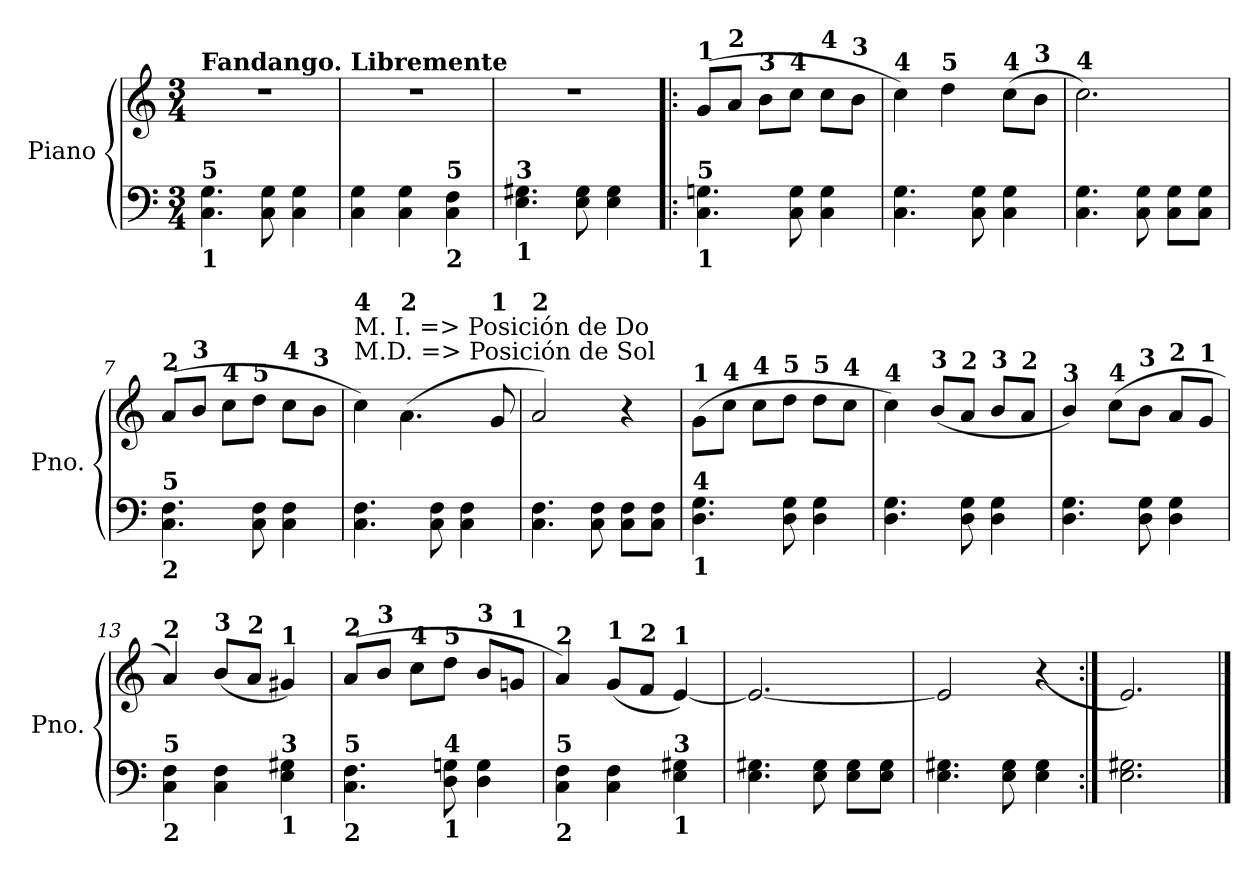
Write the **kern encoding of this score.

**kern	**kern
*part1	*part1
*staff2	*staff1
*I"Piano	*
*I'Pno.	*
!!LO:PB:g=z
*clefF4	*clefG2
*k[]	*k[]
*C:	*C:
*M3/4	*M3/4
=1	=1
!	!LO:TX:a:B:t=Fandango. Libremente
!LO:TX:b:B:t=1	!
!LO:TX:B:t=5	!
!	!LO:N:vis=1
4.Ci\ 4.Gi	2.r
8Ci\ 8Gi	.
4Ci\ 4Gi	.
=2	=2
!	!LO:N:vis=1
4Ci\ 4Gi	2.r
4Ci\ 4Gi	.
!LO:TX:b:B:t=2	!
!LO:TX:B:t=5	!
4Ci\ 4Fi	.
=3	=3
!LO:TX:b:B:t=1	!
!LO:TX:B:t=3	!
!	!LO:N:vis=1
4.Ei\ 4.G#Xi	2.r
8Ei\ 8G#i	.
4Ei\ 4G#i	.
=4!|:	=4!|:
!	!LO:TX:a:B:t=1
!LO:TX:b:B:t=1	!
!LO:TX:B:t=5	!
4.Ci\ 4.Gni	(8gi/L
!	!LO:TX:a:B:t=2
.	8ai/J
!	!LO:TX:a:B:t=3
.	8bi\L
!	!LO:TX:a:B:t=4
8Ci\ 8Gi	8cci\J
!	!LO:TX:a:B:t=4
4Ci\ 4Gi	8cci\L
!	!LO:TX:a:B:t=3
.	8bi\J
=5	=5
!	!LO:TX:a:B:t=4
4.Ci\ 4.Gi	4cci\)
!	!LO:TX:a:B:t=5
.	4ddi\
8Ci\ 8Gi	.
!	!LO:TX:a:B:t=4
4Ci\ 4Gi	(8cci\L
!	!LO:TX:a:B:t=3
.	8bi\J
=6	=6
!	!LO:TX:a:B:t=4
4.Ci\ 4.Gi	2.cci\)
8Ci\ 8Gi	.
8Ci\ 8GiL	.
8Ci\ 8GiJ	.
=7	=7
!	!LO:TX:a:B:t=2
!LO:TX:b:B:t=2	!
!LO:TX:B:t=5	!
4.Ci\ 4.Fi	(8ai/L
!	!LO:TX:a:B:t=3
.	8bi/J
!	!LO:TX:a:B:t=4
.	8cci\L
!	!LO:TX:a:B:t=5
8Ci\ 8Fi	8ddi\J
!	!LO:TX:a:B:t=4
4Ci\ 4Fi	8cci\L
!	!LO:TX:a:B:t=3
.	8bi\J
=8	=8
!	!LO:TX:a:t=M.D. => Posición de Sol
!	!LO:TX:t=M. I. => Posición de Do
!	!LO:TX:a:B:t=4
4.Ci\ 4.Fi	4cci\)
!	!LO:TX:a:B:t=2
.	(4.ai\
8Ci\ 8Fi	.
4Ci\ 4Fi	.
!	!LO:TX:a:B:t=1
.	8gi/
=9	=9
!	!LO:TX:a:B:t=2
4.Ci\ 4.Fi	2ai/)
8Ci\ 8Fi	.
8Ci\ 8FiL	4r
8Ci\ 8FiJ	.
!!LO:LB:g=z
=10	=10
!	!LO:TX:a:B:t=1
!LO:TX:b:B:t=1	!
!LO:TX:B:t=4	!
4.Di\ 4.Gi	(8gi\L
!	!LO:TX:a:B:t=4
.	8cci\J
!	!LO:TX:a:B:t=4
.	8cci\L
!	!LO:TX:a:B:t=5
8Di\ 8Gi	8ddi\J
!	!LO:TX:a:B:t=5
4Di\ 4Gi	8ddi\L
!	!LO:TX:a:B:t=4
.	8cci\J
=11	=11
!	!LO:TX:a:B:t=4
4.Di\ 4.Gi	4cci\)
!	!LO:TX:a:B:t=3
.	(8bi/L
!	!LO:TX:a:B:t=2
8Di\ 8Gi	8ai/J
!	!LO:TX:a:B:t=3
4Di\ 4Gi	8bi/L
!	!LO:TX:a:B:t=2
.	8ai/J
=12	=12
!	!LO:TX:a:B:t=3
4.Di\ 4.Gi	4bi/)
!	!LO:TX:a:B:t=4
.	(8cci\L
!	!LO:TX:a:B:t=3
8Di\ 8Gi	8bi\J
!	!LO:TX:a:B:t=2
4Di\ 4Gi	8ai/L
!	!LO:TX:a:B:t=1
.	8gi/J
=13	=13
!	!LO:TX:a:B:t=2
!LO:TX:b:B:t=2	!
!LO:TX:B:t=5	!
4Ci\ 4Fi	4ai/)
!	!LO:TX:a:B:t=3
4Ci\ 4Fi	(8bi/L
!	!LO:TX:a:B:t=2
.	8ai/J
!	!LO:TX:a:B:t=1
!LO:TX:b:B:t=1	!
!LO:TX:B:t=3	!
4Ei\ 4G#Xi	4g#Xi/)
=14	=14
!	!LO:TX:a:B:t=2
!LO:TX:b:B:t=2	!
!LO:TX:B:t=5	!
4.Ci\ 4.Fi	(8ai/L
!	!LO:TX:a:B:t=3
.	8bi/J
!	!LO:TX:a:B:t=4
.	8cci\L
!	!LO:TX:a:B:t=5
!LO:TX:b:B:t=1	!
!LO:TX:B:t=4	!
8Di\ 8Gni	8ddi\J
!	!LO:TX:a:B:t=3
4Di\ 4Gi	8bi/L
!	!LO:TX:a:B:t=1
.	8gni/J
=15	=15
!	!LO:TX:a:B:t=2
!LO:TX:b:B:t=2	!
!LO:TX:B:t=5	!
4Ci\ 4Fi	4ai/)
!	!LO:TX:a:B:t=1
4Ci\ 4Fi	(8gi/L
!	!LO:TX:a:B:t=2
.	8fi/J
!	!LO:TX:a:B:t=1
!LO:TX:b:B:t=1	!
!LO:TX:B:t=3	!
4Ei\ 4G#Xi	[4ei/)
=16	=16
4.Ei\ 4.G#Xi	2.ei/_
8Ei\ 8G#i	.
8Ei\ 8G#iL	.
8Ei\ 8G#iJ	.
=17	=17
4.Ei\ 4.G#Xi	2ei/]
8Ei\ 8G#i	.
4Ei\ 4G#i	(4r
=18:|!	=18:|!
2.Ei\ 2.G#Xi	2.ei/)
==	==
*-	*-
